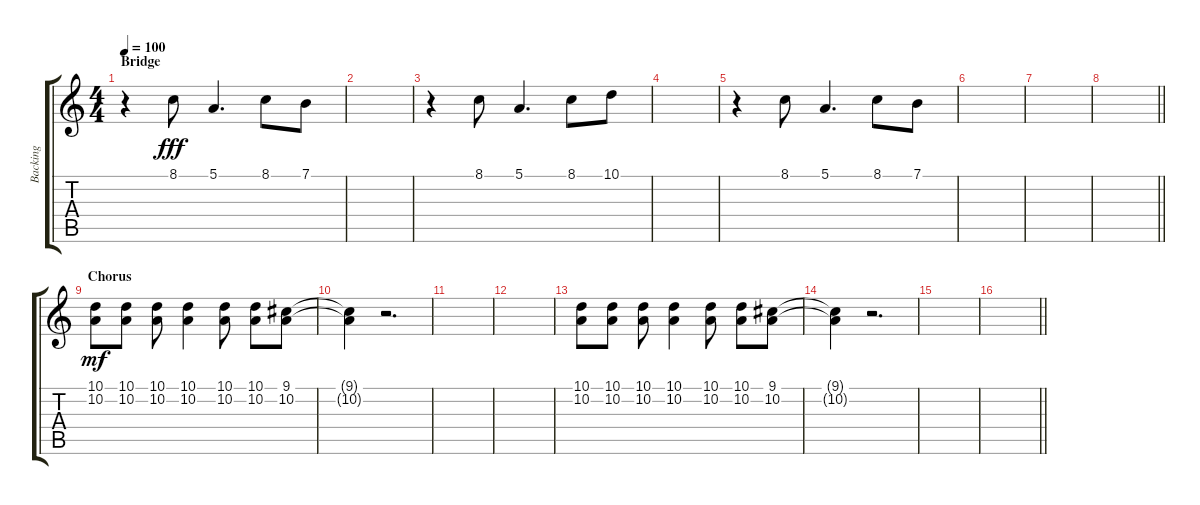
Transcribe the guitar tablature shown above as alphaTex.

\track ("Backing" "Backing") {instrument choiraahs}
\staff {score tabs}
\tuning (E4 B3 G3 D3 A2 D2) {hide}
\ts (4 4)
\section ("" "Bridge")
\tempo 100
\clef g2
\ks c
r.4{dy fff} 8.1.8 5.1.4{d} 8.1.8 7.1.8 |
|
r.4 8.1.8 5.1.4{d} 8.1.8 10.1.8 |
|
r.4 8.1.8 5.1.4{d} 8.1.8 7.1.8 |
|
|
\barLineRight lightlight
|
\section ("" "Chorus")
(10.1 10.2).8{dy mf} (10.1 10.2).8 (10.1 10.2).8 (10.1 10.2).4 (10.1 10.2).8 (10.1 10.2).8 (9.1 10.2).8 |
(9.1{t} 10.2{t}).4 r.2{d} |
|
|
(10.1 10.2).8 (10.1 10.2).8 (10.1 10.2).8 (10.1 10.2).4 (10.1 10.2).8 (10.1 10.2).8 (9.1 10.2).8 |
(9.1{t} 10.2{t}).4 r.2{d} |
|
\barLineRight lightlight
